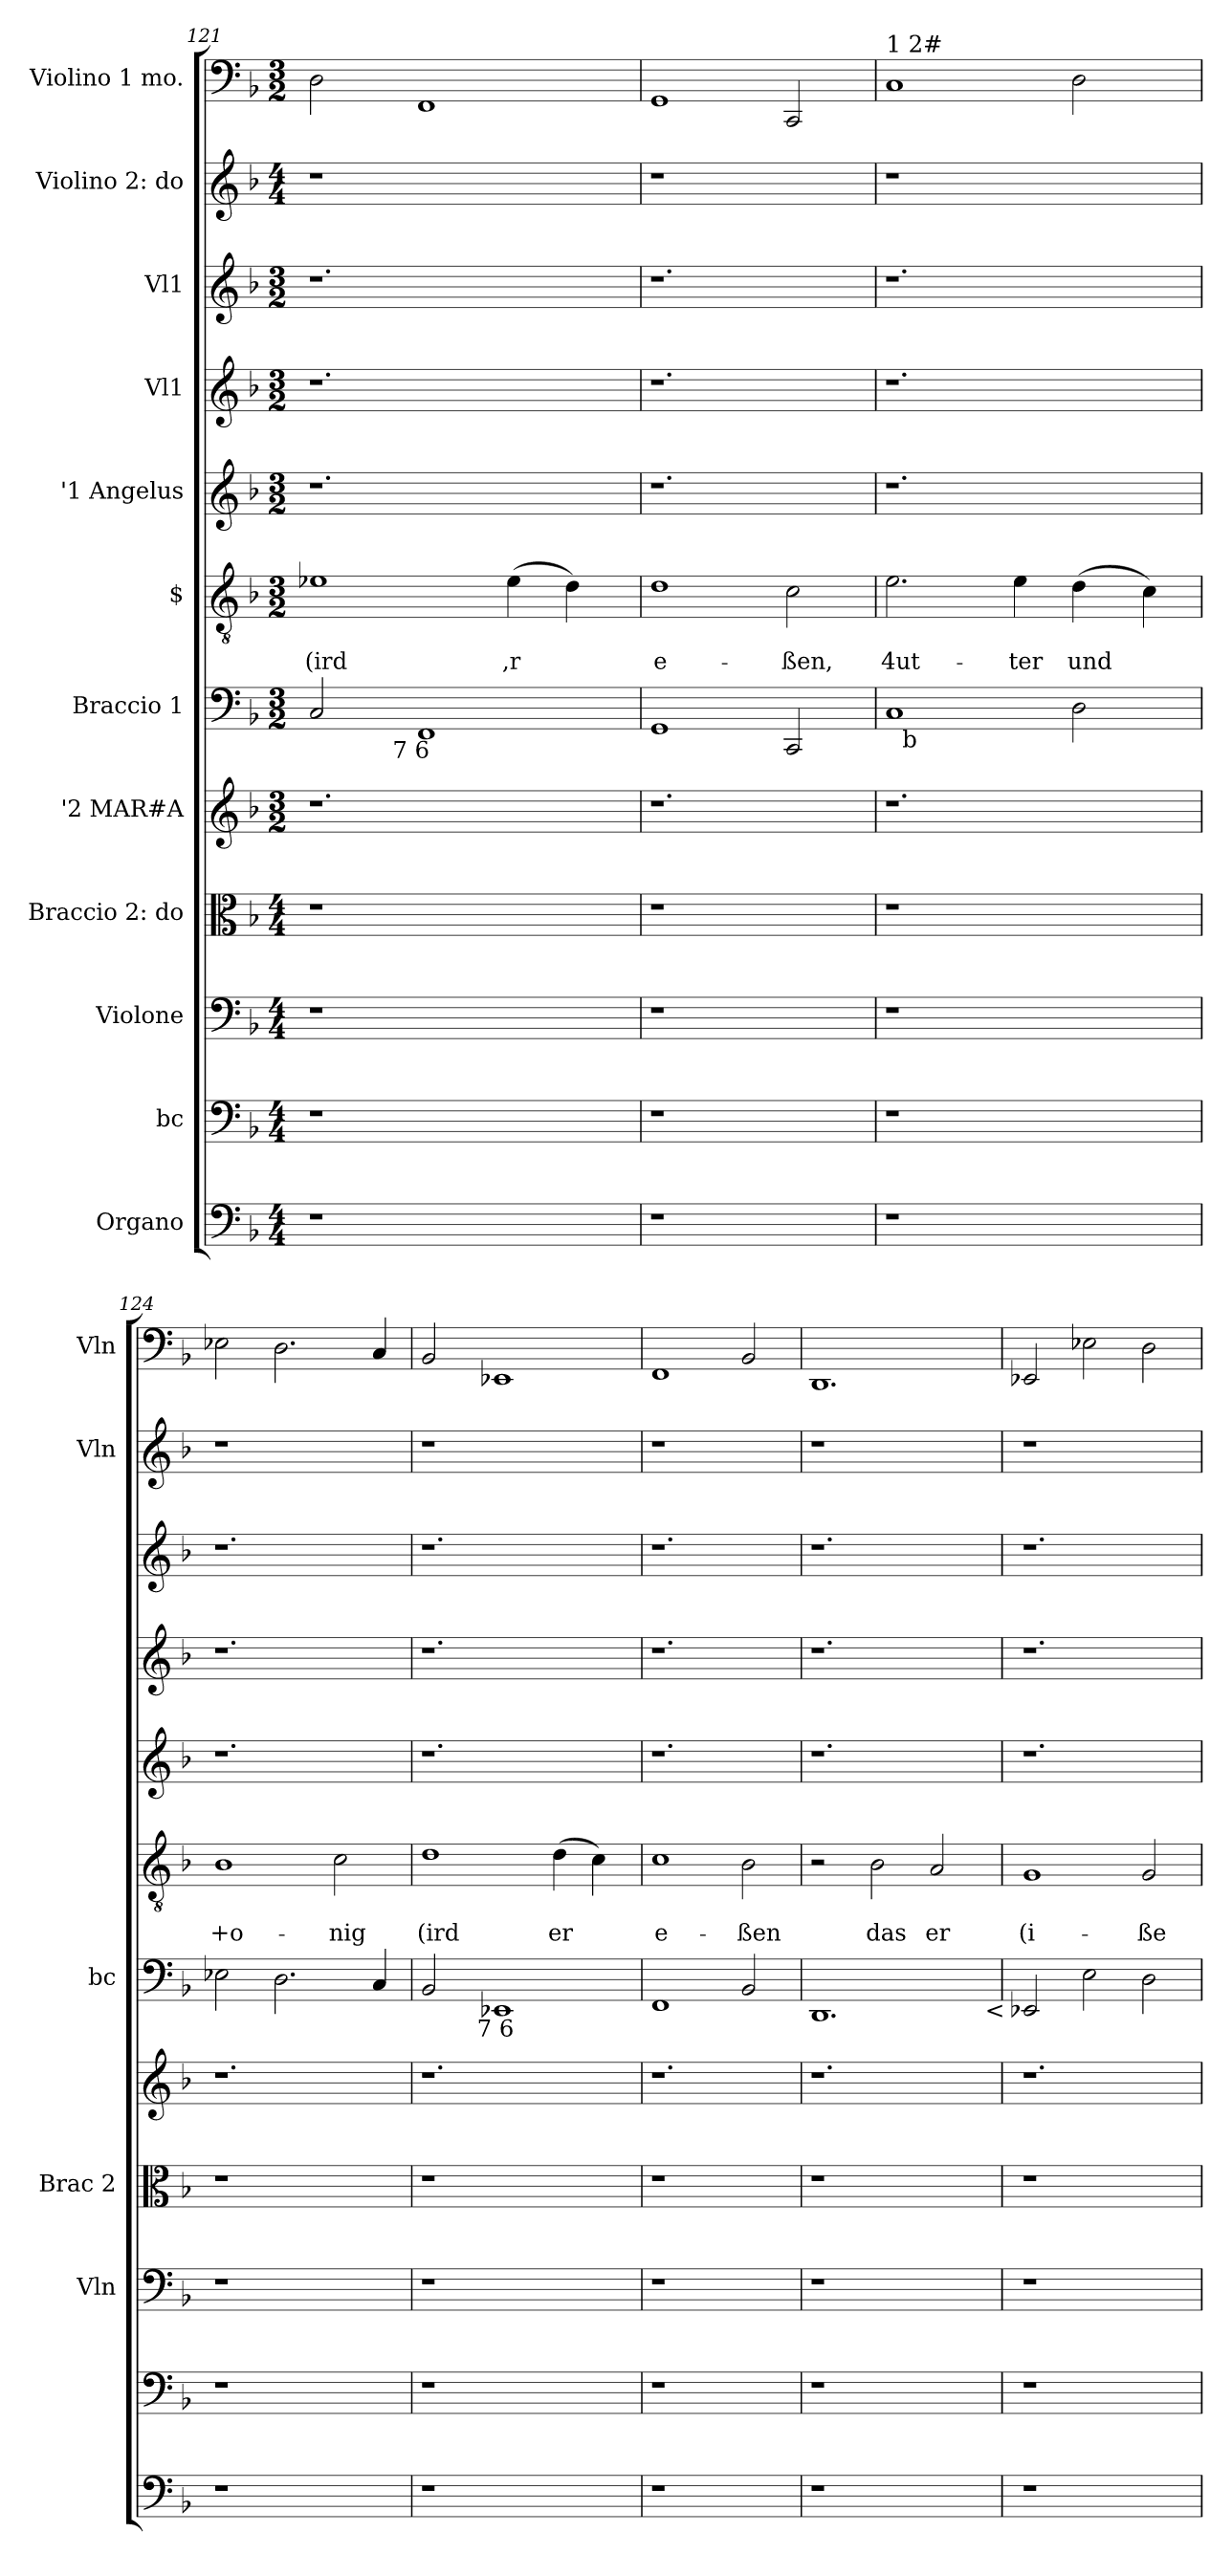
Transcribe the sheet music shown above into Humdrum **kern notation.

**kern	**kern	**kern	**kern	**kern	**kern	**kern	**text	**text	**kern	**kern	**kern	**kern	**kern
*part12	*part11	*part10	*part9	*part8	*part7	*part6	*part6	*part6	*part5	*part4	*part3	*part2	*part1
*staff12	*staff11	*staff10	*staff9	*staff8	*staff7	*staff6	*staff6	*staff6	*staff5	*staff4	*staff3	*staff2	*staff1
*I"Organo	*I"bc	*I"Violone	*I"Braccio 2: do	*I"'2 MAR#A	*I"Braccio 1	*I"$	*	*	*I"'1 Angelus	*I"Vl1	*I"Vl1	*I"Violino 2: do	*I"Violino 1 mo.
*	*	*I'Vln	*I'Brac 2	*	*I'bc	*	*	*	*	*	*	*I'Vln	*I'Vln
*clefF4	*clefF4	*clefF4	*clefC3	*clefG2	*clefF4	*clefGv2	*	*	*clefG2	*clefG2	*clefG2	*clefG2	*clefF4
*k[b-]	*k[b-]	*k[b-]	*k[b-]	*k[b-]	*k[b-]	*k[b-]	*	*	*k[b-]	*k[b-]	*k[b-]	*k[b-]	*k[b-]
*F:	*F:	*F:	*F:	*F:	*F:	*F:	*	*	*F:	*F:	*F:	*F:	*F:
*M4/4	*M4/4	*M4/4	*M4/4	*M3/2	*M3/2	*M3/2	*	*	*M3/2	*M3/2	*M3/2	*M4/4	*M3/2
=121	=121	=121	=121	=121	=121	=121	=121	=121	=121	=121	=121	=121	=121
!	!	!	!	!	!LO:TX:b:t=b	!	!	!	!	!	!	!	!
!	!	!	!	!	!	!	!	!LO:LY:b	!	!	!	!	!
*	*	*	*	*	*^	*	*	*	*	*	*	*	*
1r	1r	1r	1r	1.r	2C/	4..ryy	1e-X	.	(ird	1.r	1.r	1.r	1r	2D\
!	!	!	!	!	!	!LO:TX:b:t=7 6	!	!	!	!	!	!	!	!
.	.	.	.	.	.	1ryy	.	.	.	.	.	.	.	.
.	.	.	.	.	1FF	.	.	.	.	.	.	.	.	1FF
!	!	!	!	!	!	!	!	!	!LO:LY:b	!	!	!	!	!
2ryy	2ryy	2ryy	2ryy	.	.	.	(>4e-\	.	,r	.	.	.	2ryy	.
.	.	.	.	.	.	.	4d\)	.	.	.	.	.	.	.
.	.	.	.	.	.	16ryy	.	.	.	.	.	.	.	.
=122	=122	=122	=122	=122	=122	=122	=122	=122	=122	=122	=122	=122	=122	=122
!	!	!	!	!	!LO:TX:b:t=& #	!	!	!	!	!	!	!	!	!
!	!	!	!	!	!	!	!	!	!LO:LY:b	!	!	!	!	!
*	*	*	*	*	*v	*v	*	*	*	*	*	*	*	*
1r	1r	1r	1r	1.r	1GG	1d	.	e-	1.r	1.r	1.r	1r	1GG
!	!	!	!	!	!	!	!	!LO:LY:b	!	!	!	!	!
2ryy	2ryy	2ryy	2ryy	.	2CC/	2c\	.	-ßen,	.	.	.	2ryy	2CC/
!!LO:LB:g=z
=123	=123	=123	=123	=123	=123	=123	=123	=123	=123	=123	=123	=123	=123
!	!	!	!	!	!	!	!	!	!	!	!	!	!LO:TX:a:t=1 2#
!	!	!	!	!	!	!	!	!LO:LY:b	!	!	!	!	!
*	*	*	*	*	*^	*	*	*	*	*	*	*	*
1r	1r	1r	1r	1.r	1C	32ryy	2.e\	.	4ut-	1.r	1.r	1.r	1r	1C
!	!	!	!	!	!	!LO:TX:b:t=b	!	!	!	!	!	!	!	!
.	.	.	.	.	.	1ryy	.	.	.	.	.	.	.	.
!	!	!	!	!	!	!	!	!	!LO:LY:b:rj	!	!	!	!	!
.	.	.	.	.	.	.	4e\	.	-ter	.	.	.	.	.
!	!	!	!	!	!	!	!	!	!LO:LY:b	!	!	!	!	!
2ryy	2ryy	2ryy	2ryy	.	2D>\	.	(>4d\	.	und	.	.	.	2ryy	2D\
.	.	.	.	.	.	4...ryy	.	.	.	.	.	.	.	.
.	.	.	.	.	.	.	4c\)	.	.	.	.	.	.	.
=124	=124	=124	=124	=124	=124	=124	=124	=124	=124	=124	=124	=124	=124	=124
!	!	!	!	!	!	!	!	!	!LO:LY:b	!	!	!	!	!
*	*	*	*	*	*v	*v	*	*	*	*	*	*	*	*
1r	1r	1r	1r	1.r	2E-X\	1B-	.	+o-	1.r	1.r	1.r	1r	2E-X\
.	.	.	.	.	2.D\	.	.	.	.	.	.	.	2.D\
!	!	!	!	!	!	!	!	!LO:LY:b	!	!	!	!	!
2ryy	2ryy	2ryy	2ryy	.	.	2c\	.	-nig	.	.	.	2ryy	.
.	.	.	.	.	4C/	.	.	.	.	.	.	.	4C/
=125	=125	=125	=125	=125	=125	=125	=125	=125	=125	=125	=125	=125	=125
!	!	!	!	!	!	!	!	!LO:LY:b	!	!	!	!	!
*	*	*	*	*	*^	*	*	*	*	*	*	*	*
1r	1r	1r	1r	1.r	2BB-/	4..ryy	1d	.	(ird	1.r	1.r	1.r	1r	2BB-/
!	!	!	!	!	!	!LO:TX:b:t=7 6	!	!	!	!	!	!	!	!
.	.	.	.	.	.	1ryy	.	.	.	.	.	.	.	.
.	.	.	.	.	1EE-X	.	.	.	.	.	.	.	.	1EE-X
!	!	!	!	!	!	!	!	!	!LO:LY:b	!	!	!	!	!
2ryy	2ryy	2ryy	2ryy	.	.	.	(>4d\	.	er	.	.	.	2ryy	.
.	.	.	.	.	.	.	4c\)	.	.	.	.	.	.	.
.	.	.	.	.	.	16ryy	.	.	.	.	.	.	.	.
=126	=126	=126	=126	=126	=126	=126	=126	=126	=126	=126	=126	=126	=126	=126
!	!	!	!	!	!	!	!	!	!LO:LY:b	!	!	!	!	!
*	*	*	*	*	*v	*v	*	*	*	*	*	*	*	*
1r	1r	1r	1r	1.r	1FF	1c	.	e-	1.r	1.r	1.r	1r	1FF
!	!	!	!	!	!	!	!	!LO:LY:b	!	!	!	!	!
2ryy	2ryy	2ryy	2ryy	.	2BB-/	2B-\	.	-ßen	.	.	.	2ryy	2BB-/
=127	=127	=127	=127	=127	=127	=127	=127	=127	=127	=127	=127	=127	=127
*	*	*	*	*	*^	*	*	*	*	*	*	*	*
1r	1r	1r	1r	1.r	1.DD<	1ryy	2r	.	.	1.r	1.r	1.r	1r	1.DD
!	!	!	!	!	!	!	!	!	!LO:LY:b	!	!	!	!	!
.	.	.	.	.	.	.	2B-\	.	das	.	.	.	.	.
!	!	!	!	!	!	!	!	!	!LO:LY:b	!	!	!	!	!
2ryy	2ryy	2ryy	2ryy	.	.	4..ryy	2A/	.	er	.	.	.	2ryy	.
!	!	!	!	!	!	!LO:TX:b:t=<	!	!	!	!	!	!	!	!
.	.	.	.	.	.	16ryy	.	.	.	.	.	.	.	.
=128	=128	=128	=128	=128	=128	=128	=128	=128	=128	=128	=128	=128	=128	=128
!	!	!	!	!	!	!	!	!	!LO:LY:b	!	!	!	!	!
*	*	*	*	*	*v	*v	*	*	*	*	*	*	*	*
1r	1r	1r	1r	1.r	2EE-X/	1G	.	(i-	1.r	1.r	1.r	1r	2EE-X/
.	.	.	.	.	2E\	.	.	.	.	.	.	.	2E-X\
!	!	!	!	!	!	!	!	!LO:LY:b	!	!	!	!	!
2ryy	2ryy	2ryy	2ryy	.	2D\	2G/	.	-ße	.	.	.	2ryy	2D\
=	=	=	=	=	=	=	=	=	=	=	=	=	=
*-	*-	*-	*-	*-	*-	*-	*-	*-	*-	*-	*-	*-	*-
